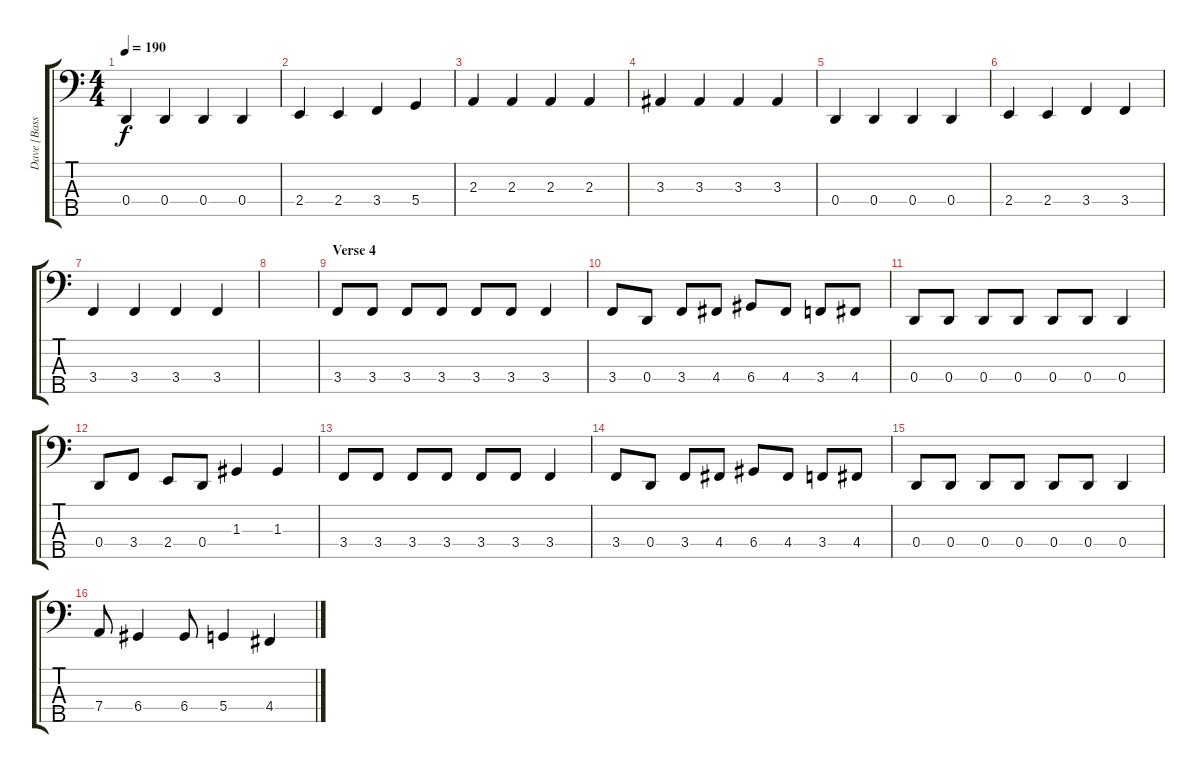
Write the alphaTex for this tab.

\track ("Dave [Bass]" "Dave [Bass") {instrument electricbasspick}
\staff {score tabs}
\tuning (F2 C2 G1 D1 A0) {hide}
\ts (4 4)
\tempo 190
\clef f4
\ks c
0.4.4{dy f} 0.4.4 0.4.4 0.4.4 |
2.4.4 2.4.4 3.4.4 5.4.4 |
2.3.4 2.3.4 2.3.4 2.3.4 |
3.3.4 3.3.4 3.3.4 3.3.4 |
0.4.4 0.4.4 0.4.4 0.4.4 |
2.4.4 2.4.4 3.4.4 3.4.4 |
3.4.4 3.4.4 3.4.4 3.4.4 |
|
\section ("" "Verse 4")
3.4.8 3.4.8 3.4.8 3.4.8 3.4.8 3.4.8 3.4.4 |
3.4.8 0.4.8 3.4.8 4.4.8 6.4.8 4.4.8 3.4.8 4.4.8 |
0.4.8 0.4.8 0.4.8 0.4.8 0.4.8 0.4.8 0.4.4 |
0.4.8 3.4.8 2.4.8 0.4.8 1.3.4 1.3.4 |
3.4.8 3.4.8 3.4.8 3.4.8 3.4.8 3.4.8 3.4.4 |
3.4.8 0.4.8 3.4.8 4.4.8 6.4.8 4.4.8 3.4.8 4.4.8 |
0.4.8 0.4.8 0.4.8 0.4.8 0.4.8 0.4.8 0.4.4 |
7.4.8 6.4.4 6.4.8 5.4.4 4.4.4
